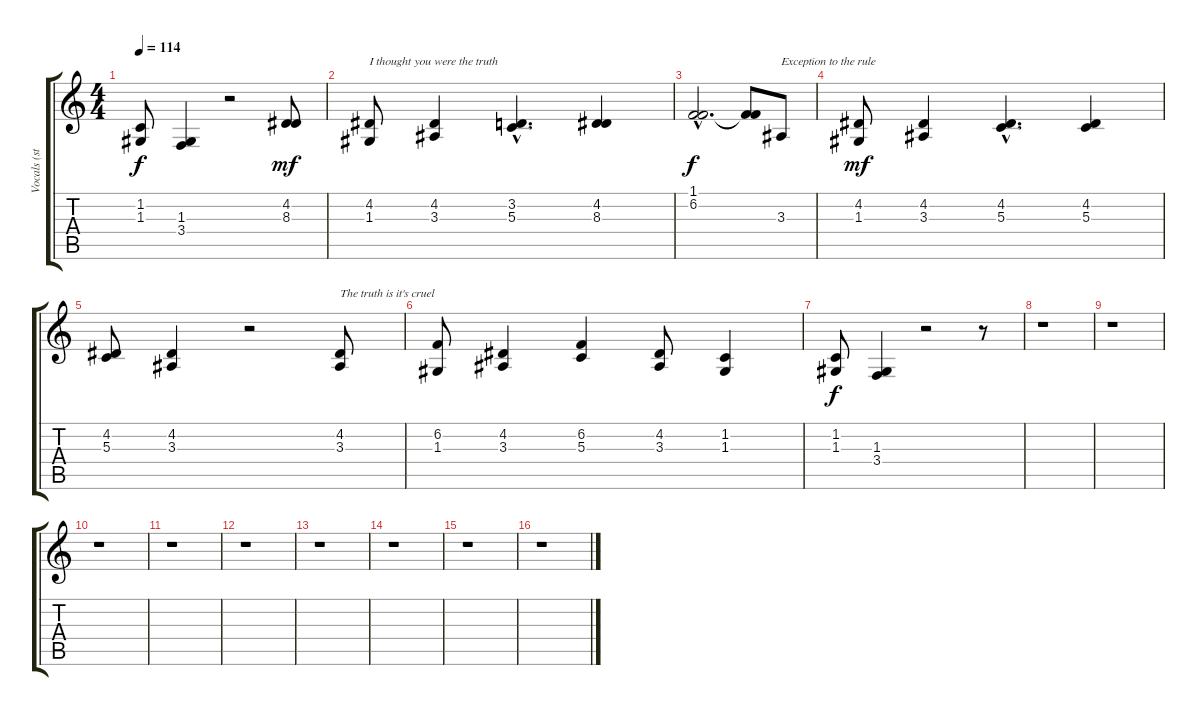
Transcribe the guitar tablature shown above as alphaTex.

\track ("Vocals (standard)" "Vocals (st") {instrument bassoon}
\staff {score tabs}
\tuning (E4 B3 G3 D3 A2 E2) {hide}
\ts (4 4)
\tempo 114
\clef g2
\ks c
(1.2 1.3).8{dy f} (1.3 3.4).4 r.2 (4.2 8.3).8{dy mf} |
(4.2 1.3).8{txt "I thought you were the truth"} (4.2 3.3).4 (3.2{hac} 5.3{hac}).4{d} (4.2 8.3).4 |
(1.1{hac} 6.2{hac}).2{d dy f} (1.1{t} 6.2{t}).8 3.3.8{txt "Exception to the rule"} |
(4.2 1.3).8{dy mf} (4.2 3.3).4 (4.2{hac} 5.3{hac}).4{d} (4.2 5.3).4 |
(4.2 5.3).8 (4.2 3.3).4 r.2 (4.2 3.3).8{txt "The truth is it's cruel"} |
(6.2 1.3).8 (4.2 3.3).4 (6.2 5.3).4 (4.2 3.3).8 (1.2 1.3).4 |
(1.2 1.3).8{dy f} (1.3 3.4).4 r.2 r.8 |
r.1 |
r.1 |
r.1 |
r.1 |
r.1 |
r.1 |
r.1 |
r.1 |
r.1
